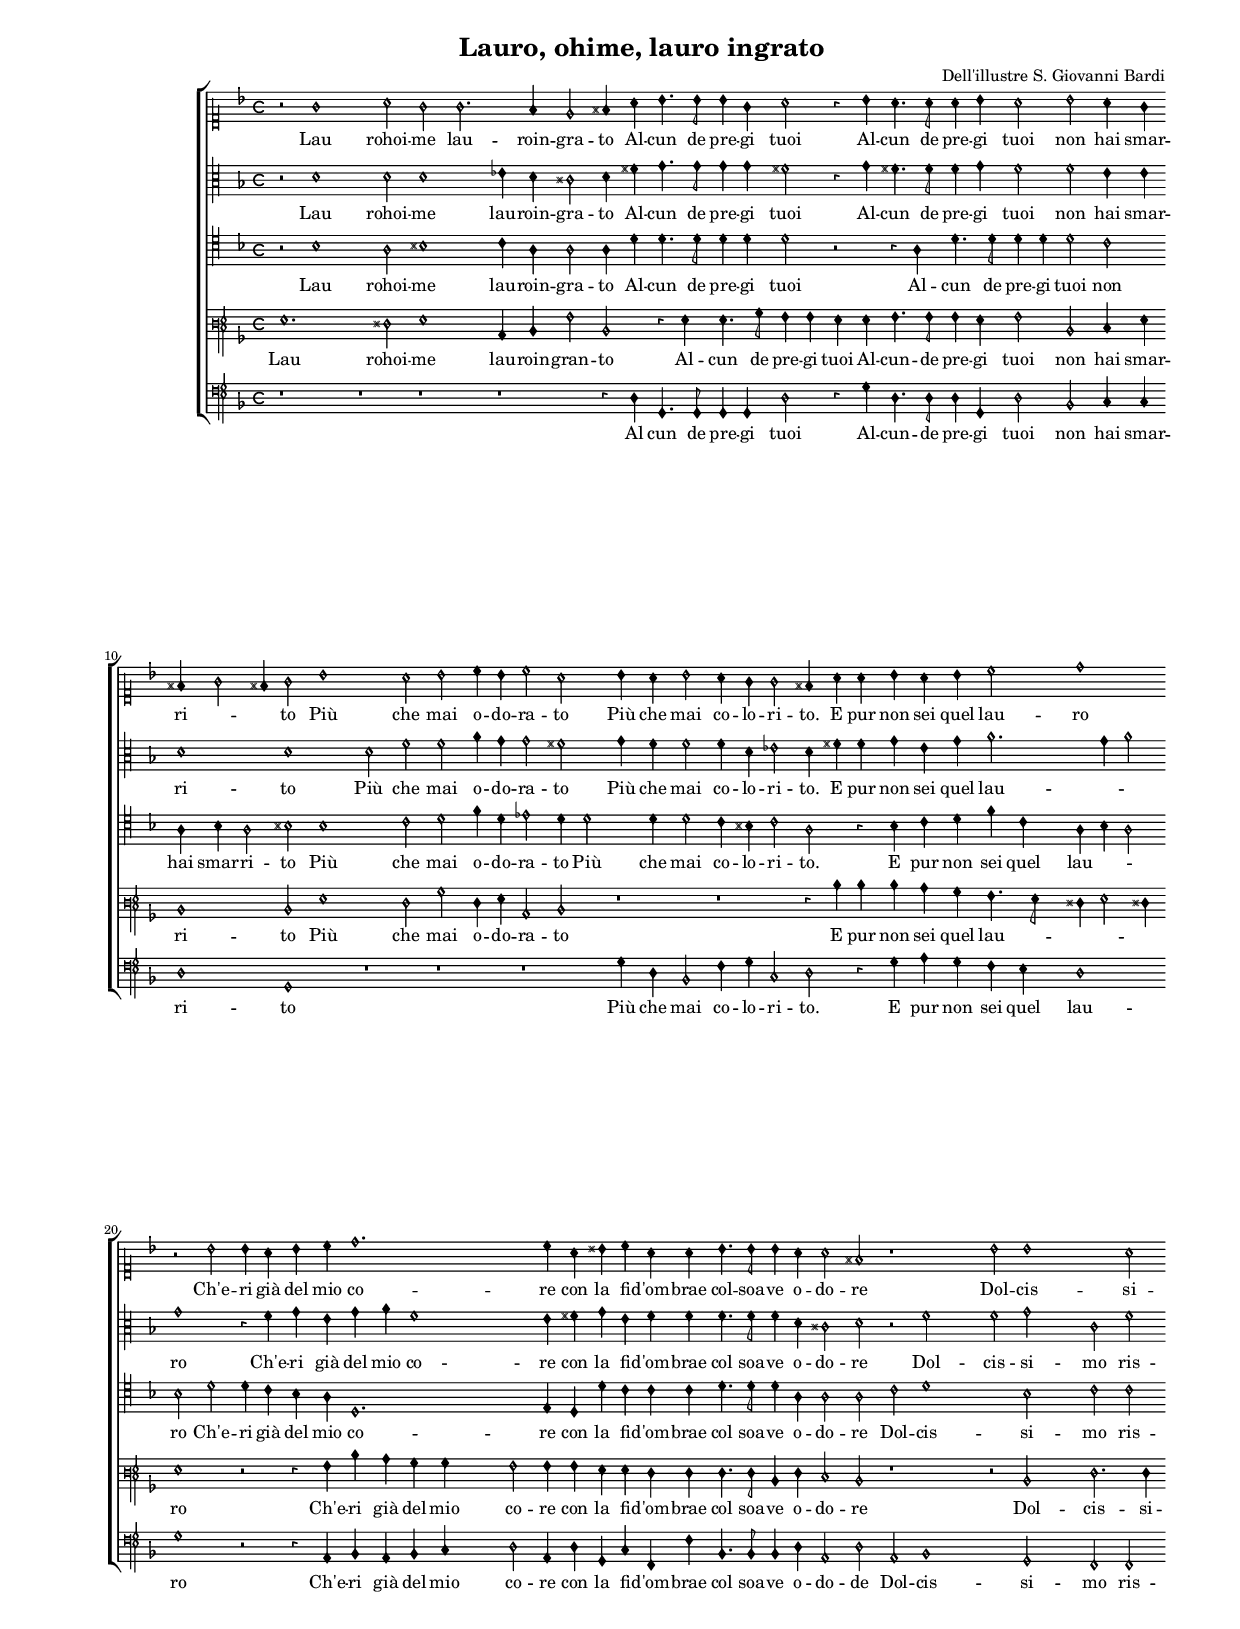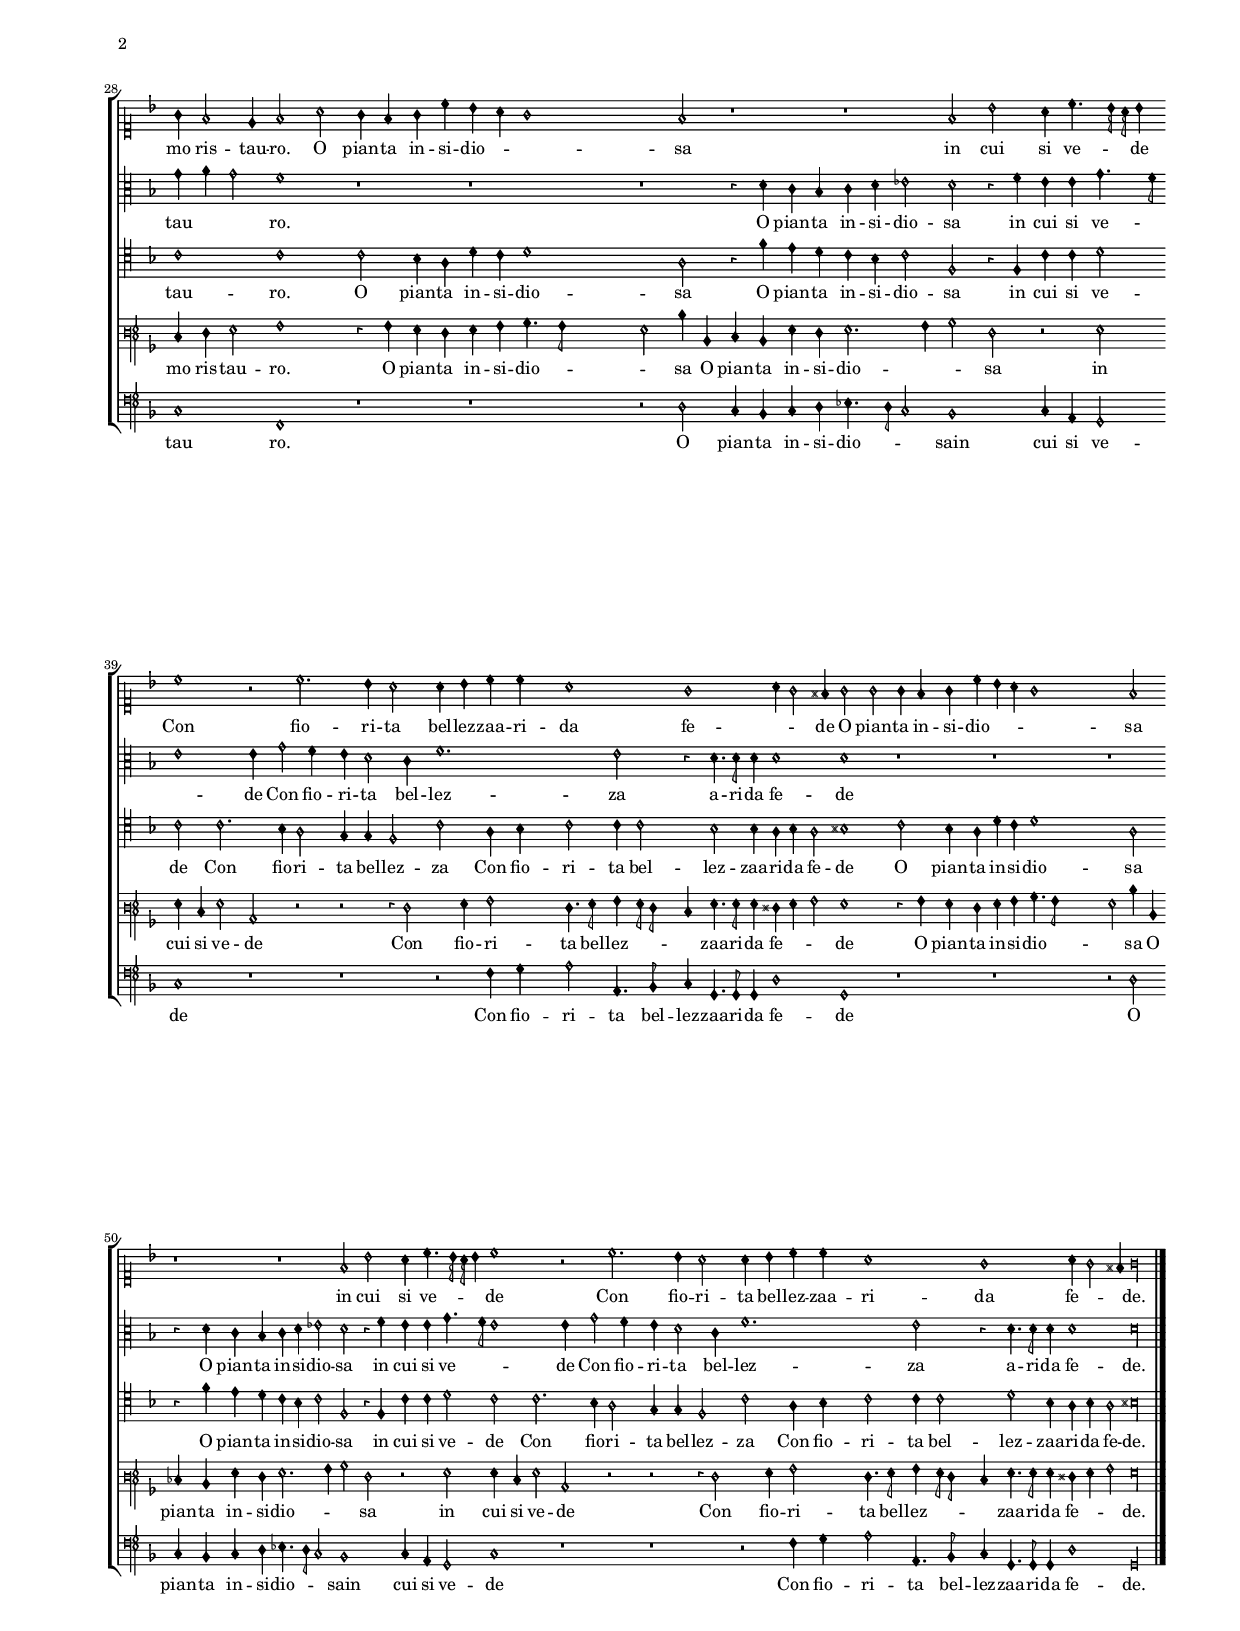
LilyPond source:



\version "2.12.0"







#(set-default-paper-size "a4")



\paper {
 top-system-spacing #'basic-distance = #10
  system-system-spacing #'basic-distance = #35
  last-bottom-spacing #'basic-distance = #10


  line-width    = 177.348\mm

  left-margin   = 19.9965\mm

  top-margin    = 12.656\mm

  bottom-margin = 12.656\mm

  %%indent = 0 \mm
 
  %%set to ##t if your score is less than one page:
 
  ragged-last-bottom = ##t 
  ragged-bottom = ##f
 
  %% system-separator-markup = \slashSeparator 
  
}




\header {

    title = "Lauro, ohime, lauro ingrato"

    composer = "Dell'illustre S. Giovanni Bardi"
    
}






AvoiceAA = \relative c'{

\set Score.defaultBarType = "empty"
\override Staff.TimeSignature #'style = #'neomensural
\override Staff.Accidental #'glyph-name-alist = #alteration-mensural-glyph-name-alist
\override Stem #'flag-style = #'mensural
\override Stem #'thickness = #1.0
   \override Voice.NoteHead #'style = #'petrucci
\override Voice.Rest #'style = #'neomensural
\override Score.SpacingSpanner #'spacing-increment = #1.0 % tight spacing     
%% esto se usa para omitir el corchete   override Score.SystemStartBracket #'transparent = ##t
       \clef "petrucci-c1"

    \key f \major 
    

    \time 4/4 
\autoBeamOff


\cadenzaOn
    r2 g'1    
\cadenzaOff
      | % 1
 
   s2 a      | % 2
 
\cadenzaOn
   g g2.  
  \cadenzaOff
     | % 3
 
   s4 f e2      | % 4
 
   fis4 a bes4. bes8      | % 5

    bes4 g a2          | % 6
 
\set Score.currentBarNumber = #7
   r4 bes a4. a8      | % 7
 
   a4 bes a2      | % 8

    bes a4 g      | % 9

    fis g2 fis!4      | % 10
 
\cadenzaOn
   g2  bes1  
    \cadenzaOff
    | % 11
 
   s2 a          | % 12
 
\set Score.currentBarNumber = #13
   bes c4 bes      | % 13
 
\cadenzaOn
   c2 a  s4 
      \cadenzaOff
     | % 14
 
   bes4 a bes2      | % 15
  
  a4 g g2      | % 16

    fis4 a a bes      | % 17
 
\cadenzaOn
   a bes c2 s4 
    \cadenzaOff
           | % 18
 
\set Score.currentBarNumber = #19
   d1      | % 19
 
   r2 bes      | % 20
 
   bes4 a bes c      | % 21
 
\cadenzaOn
   d1.    
  \cadenzaOff
      | % 22

    s2 c4 a      | % 23

    bis c a a          | % 24
 
\set Score.currentBarNumber = #25
   bes4. bes8 bes4 a      | % 25
 
   a2 fis      | % 26
 
\cadenzaOn
   r1 s2 
  \cadenzaOff
      | % 

\cadenzaOn
    bes2 bes1  
    \cadenzaOff
      | % 28

    s2 a      | % 29
 
   g4 f2 e4      | % 30
 
   f2 a          | % 31
 
\set Score.currentBarNumber = #32
   g4 f g c      | % 32

\cadenzaOn
    bes a g1  
     \cadenzaOff
     | % 33

    s2 f      | % 34
 
   r1  | % 

   r1 | % 36
    f2 bes          | % 37
 
\set Score.currentBarNumber = #38
   a4 c4. bes16 a bes4      | % 38
 
\cadenzaOn
   c1 s4 
      \cadenzaOff
       | % 39
  
\cadenzaOn
  r2 c2. 
        \cadenzaOff
     | % 40
 
\cadenzaOn
   s4 bes a2  s4 
    \cadenzaOff
       | % 41
 
\cadenzaOn
   a4 bes c c    s2 
  \cadenzaOff
      | % 42
 
\cadenzaOn
   a1  s4 
  \cadenzaOff
           | % 43

\set Score.currentBarNumber = #44
    g1      | % 44
 
   a4 g2 fis4      | % 45
 
   g2 g      | % 46
 
   g4 f g c      | % 47
 
\cadenzaOn
   bes a g1   
  \cadenzaOff
     | % 48
 
   s2 f          | % 49
  
\set Score.currentBarNumber = #50
  r1  | % 

  r1 | % 51
    f2 bes      | % 52
 
   a4 c4. bes16 a bes4      | % 53

\cadenzaOn
   c1   s4 
  \cadenzaOff
     | % 54
  
\cadenzaOn
  r2 c2.  
  \cadenzaOff
          | % 55
  
\set Score.currentBarNumber = #56
\cadenzaOn
  s4 bes a2  s4 
   \cadenzaOff
     | % 56
 
\cadenzaOn
   a4 bes c c   s2 
  \cadenzaOff
     | % 57
 
\cadenzaOn
   a1  s4  
 \cadenzaOff
      | % 58
 
   g1      | % 59
 
   a4 g2 fis4    | % 60
 
   g\longa \bar "|." 
\override Staff.BarLine #'transparent = ##f

}% end of last bar in partorvoice

 






AvoiceBA = \relative c{

    \override Staff.TimeSignature #'style = #'neomensural
\override Staff.Accidental #'glyph-name-alist = #alteration-mensural-glyph-name-alist
\override Stem #'flag-style = #'mensural
\override Stem #'thickness = #1.0
   \override Voice.NoteHead #'style = #'petrucci
\override Voice.Rest #'style = #'neomensural  
\override Score.SpacingSpanner #'spacing-increment = #1.0 % tight spacing     
  \clef "petrucci-c3"
    \key f \major 
    

    \time 4/4 

\autoBeamOff

\cadenzaOn
    r2 d'1  
\cadenzaOff
         | % 1
 
   s2 d      | % 2
 
 \cadenzaOn
  d1  s4 
  \cadenzaOff
       | % 3
 
   ees4 d cis2      | % 4
 
   d4 fis g4. g8      | % 5
  
  g4 g fis2      | % 6
  
  r4 g fis4. fis8      | % 7
 
    f4 g f2      | % 8
 
   f e4 e      | % 9
  
  d1      | % 10

 \cadenzaOn
   d    s2 
  \cadenzaOff
       | % 11
  
  d2 f      | % 12
 
   f a4 g      | % 13
 
\cadenzaOn
   g2 fis  s4 
    \cadenzaOff
      | % 14
 
   g4 fis fis2      | % 15
  
  f4 d ees2      | % 16
 
   d4 fis  fis g      | % 17
 
\cadenzaOn
   e g a2.  
      \cadenzaOff
       | % 18
 
   s4 g a2      | % 19
 
   g1      | % 20
 
   r4 f g e      | % 21
  
\cadenzaOn
  g a f1  
       \cadenzaOff
     | % 22
 
   s2 e4 fis      | % 23
 
   g e f f      | % 24
 
   f4. f8 f4 d      | % 25
  
  cis2 d      | % 26
 
\cadenzaOn
   r f  s2 
    \cadenzaOff
      | % 27
  
\cadenzaOn
  f g  s2 
   \cadenzaOff
     | % 28
  
  c, f      | % 29
 
   g4 a g2      | % 30
 
   f1      | % 31
  
  r1  | % 
  
\cadenzaOn
  r1 s2 
  \cadenzaOff
     | % 33 
  r1 | % 34
  r4 d c bes      | % 35
  
  c d ees2      | % 36
 
   d r4 f      | % 37
 
   e e g4. f8      | % 38
 
\cadenzaOn
   e1  s4 
    \cadenzaOff
     | % 39
 
\cadenzaOn
   e4 g2 f4   s4 
   \cadenzaOff
      | % 40
 
\cadenzaOn
   e d2 c4  s4 
   \cadenzaOff
      | % 41
 
\cadenzaOn
   f1.  
   \cadenzaOff
     | % 42

\cadenzaOn
    s2 e s4 
    \cadenzaOff
      | % 43
  
  r4 d4. d8 d4      | % 44

    d1      | % 45

    d      | % 46
  
  r1  | % 
 
\cadenzaOn
  r1 s2 
  \cadenzaOff
       | % 48 
  r1 | % 49
   r4 d c bes      | % 50
 
   c d ees2      | % 51

    d r4 f      | % 52
 
   e e g4. f8      | % 53
 
\cadenzaOn
   e1  s4 
    \cadenzaOff
     | % 54
  
\cadenzaOn
  e4 g2 f4  s4 
    \cadenzaOff
      | % 55

\cadenzaOn
    e d2 c4   s4 
  \cadenzaOff
      | % 56
 
\cadenzaOn
   f1. 
     \cadenzaOff
      | % 57
  
\cadenzaOn
  s2 e   s4 
   \cadenzaOff
      | % 58
 
   r4 d4. d8 d4      | % 59
 
   d1    | % 60
 
   d\longa  \bar "|." 
\override Staff.BarLine #'transparent = ##f
}% end of last bar in partorvoice

 






AvoiceCA = \relative c{

\override Staff.TimeSignature #'style = #'neomensural
\override Staff.Accidental #'glyph-name-alist = #alteration-mensural-glyph-name-alist
\override Stem #'flag-style = #'mensural
\override Stem #'thickness = #1.0
   \override Voice.NoteHead #'style = #'petrucci
\override Voice.Rest #'style = #'neomensural
\override Score.SpacingSpanner #'spacing-increment = #1.0 % tight spacing     
    \clef "petrucci-c4"
   
   \key f \major 
    

    \time 4/4 
 
\autoBeamOff

\cadenzaOn
   r2 bes'1  
\cadenzaOff
        | % 1
  
  s2 a      | % 2
 
\cadenzaOn
   bis1  s4 
  \cadenzaOff
       | % 3

    c4 a a2      | % 4
 
   a4 d d4. d8      | % 5
 
   d4 d d2      | % 6
 
   r r4 a      | % 7
  
  d4. d8 d4 d      | % 8
 
   d2 c      | % 9
 
   a4 bes a2      | % 10
 
\cadenzaOn
   bis  bis1  
   \cadenzaOff
       | % 11
  
  s2 c      | % 12
 
   d f4 d      | % 13
 
\cadenzaOn
   ees2 d4 d2  
   \cadenzaOff
       | % 14
  
  s4 d d2      | % 15
 
   c4 bis c2      | % 16
  
  a r4 bes      | % 17
 
\cadenzaOn
   c d f c s4 
     \cadenzaOff
      | % 18
 
   a bes a2      | % 19
 
   bes d      | % 20
 
   d4 c bes a      | % 21
 
\cadenzaOn
   d,1.  
   \cadenzaOff
      | % 22
  
  s2 e4 d      | % 23
 
   d' c c c      | % 24
  
  d4. d8 d4 a      | % 25
 
   a2 a      | % 26
 
\cadenzaOn
   c d1  
   \cadenzaOff
      | % 27
 
\cadenzaOn
   s2 bes  s2 
    \cadenzaOff
      | % 28
  
  c c      | % 29
 
   c1      | % 30
 
   c      | % 31
  
  c2 bes4 a      | % 32
 
\cadenzaOn
   d c d1  
   \cadenzaOff
     | % 33

    s2 a      | % 34
  
  r4 f' e d      | % 35
 
   c bes c2      | % 36
 
   f, r4 f      | % 37
 
   c' c d2      | % 38
  
\cadenzaOn
  c c2. 
     \cadenzaOff
      | % 39
  
\cadenzaOn
  s4 bes a2  s4 
     \cadenzaOff
      | % 40
 
\cadenzaOn
   g4 g f2  s4  
  \cadenzaOff
     | % 41
 
\cadenzaOn
   c'2 a4 bes   s2 
    \cadenzaOff
      | % 42
 
 \cadenzaOn
   c2 c4 c2  
   \cadenzaOff
      | % 43
 
   s4 bes2 bes4      | % 44
 
   a bes a2      | % 45
  
  bis1      | % 46
  
  c2 bes4 a      | % 47
 
\cadenzaOn
  d c d1   
   \cadenzaOff
      | % 48
  
  s2 a      | % 49
  
  r4 f' e d      | % 50
 
   c bes c2      | % 51
  
  f, r4 f      | % 52
 
   c' c d2      | % 53

\cadenzaOn
    c c2.  
    \cadenzaOff
      | % 54
  
\cadenzaOn
  s4 bes a2  s4 
    \cadenzaOff
      | % 55
 
\cadenzaOn
   g4 g f2  s4  
 \cadenzaOff
      | % 56
  
\cadenzaOn
  c'2 a4 bes  s2 
   \cadenzaOff
      | % 57
 
\cadenzaOn
   c2 c4 c2  
    \cadenzaOff
      | % 58
 
   s4 d2 bes4      | % 59
 
   a bes a2    | % 60

    bis\longa \bar "|." 
\override Staff.BarLine #'transparent = ##f
}% end of last bar in partorvoice

 






AvoiceDA = \relative c{

   \override Staff.TimeSignature #'style = #'neomensural
\override Staff.Accidental #'glyph-name-alist = #alteration-mensural-glyph-name-alist
\override Stem #'flag-style = #'mensural
\override Stem #'thickness = #1.0
   \override Voice.NoteHead #'style = #'petrucci
\override Voice.Rest #'style = #'neomensural
\override Score.SpacingSpanner #'spacing-increment = #1.0 % tight spacing     
    \clef "petrucci-f3"

    \key f \major 
    
    \time 4/4 
 
\autoBeamOff

\cadenzaOn
   g'1.  
\cadenzaOff
        | % 1
  
  s2 fis      | % 2
 
\cadenzaOn
   g1  s4 
  \cadenzaOff
      | % 3

    c,4 d a'2      | % 4
 
   d, r4 g      | % 5
  
  g4. bes8 a4 a      | % 6
  
  g g a4. a8      | % 7
 
   a4 g a2      | % 8
 
   d, e4 g      | % 9
  
  d1      | % 10
  
\cadenzaOn
  d2 g1  
  \cadenzaOff
       | % 11
  
  s2 f      | % 12
 
   bes f4 g      | % 13
 
\cadenzaOn
   c,2 d  s4 
   \cadenzaOff
      | % 14
  
  r1  | % 
 
  r1 | % 16
   r4 d' d d      | % 17
 
\cadenzaOn
   c bes a4. g8   s4 
  \cadenzaOff
      | % 18
 
   fis4 g2 fis!4      | % 19
  
  g1      | % 20
 
   r2 r4 a      | % 21
 
\cadenzaOn
   d c bes bes  s2 
    \cadenzaOff
     | % 22
 
   a2 a4 a      | % 23
 
   g g f f      | % 24
 
   f4. f8 d4 f      | % 25
  
  e2 d      | % 26
 
\cadenzaOn
   r1 s2 
 \cadenzaOff
    | % 
 
\cadenzaOn
   r2 d   s2 
  \cadenzaOff
     | % 28
 
   f2. f4      | % 29
  
  e f g2      | % 30

    a1      | % 31
  
  r4 a g f      | % 32
 
\cadenzaOn
   g a bes4. a8  s2 
   \cadenzaOff
      | % 33
 
   g2 d'4 d,      | % 34
 
   e d g f      | % 35
 
   g2. a4      | % 36

    bes2 f      | % 37
  
  r g      | % 38
  
\cadenzaOn
  g4 e g2  s4  
  \cadenzaOff
    | % 39
  
\cadenzaOn
  c,2 r   s4  
 \cadenzaOff
     | % 40
 
 \cadenzaOn
  r2 r4 f2  
   \cadenzaOff
      | % 41
 
\cadenzaOn
   s4 g a2  s2 
   \cadenzaOff
      | % 42
 
\cadenzaOn
   f4. g8 a4 g8 f  s4 
    \cadenzaOff
      | % 43
 
   e4 g4. g8 g4      | % 44
 
   fis g a2      | % 45
  
  g1      | % 46
 
   r4 a g f      | % 47
 
\cadenzaOn
   g a bes4. a8   s2 
   \cadenzaOff
      | % 48
 
   g2 d'4 d,      | % 49
  
  ees d g f      | % 50
 
   g2. a4      | % 51
 
   bes2 f      | % 52

   r g      | % 53
 
\cadenzaOn
   g4 e g2  s4  
 \cadenzaOff
      | % 54
 
\cadenzaOn
   c,2 r   s4  
 \cadenzaOff
     | % 55
 
\cadenzaOn
   r2 r4 f2 
   \cadenzaOff
       | % 56
 
\cadenzaOn
   s4 g a2  s2 
    \cadenzaOff
       | % 57
 
\cadenzaOn
   f4. g8 a4 g8 f    s4 
  \cadenzaOff
      | % 58
 
   e4 g4. g8 g4      | % 59
 
   fis g a2     | % 60
 
   g\longa  \bar "|." 
\override Staff.BarLine #'transparent = ##f
}% end of last bar in partorvoice

 






AvoiceEA = \relative c{

   \override Staff.TimeSignature #'style = #'neomensural
\override Staff.Accidental #'glyph-name-alist = #alteration-mensural-glyph-name-alist
\override Stem #'flag-style = #'mensural
\override Stem #'thickness = #1.0
   \override Voice.NoteHead #'style = #'petrucci
\override Voice.Rest #'style = #'neomensural
\override Score.SpacingSpanner #'spacing-increment = #1.0 % tight spacing 
      \clef "petrucci-f4"  
    \key f \major 
    

    \time 4/4 

\autoBeamOff

\cadenzaOn
    r1 s2 
\cadenzaOff
    | % 
 
    r1 | % 2 
\cadenzaOn
    r1 s4 
\cadenzaOff
    | % 3 
    r1 | % 4 
   r4 d g,4. g8      | % 5
  
  g4 g d'2      | % 6
  
  r4 g d4. d8      | % 7
  
  d4 g, d'2      | % 8

    bes c4 c      | % 9
 
   d1      | % 10
 
\cadenzaOn
   g,   s2 
  \cadenzaOff
     | % 11
 
   r1  | % 
 
   r1 | % 13 
\cadenzaOn
   r1 s4 
  \cadenzaOff
     | % 14
   g'4 d bes2      | % 15

    f'4 g c,2      | % 16
 
   d r4 g      | % 17
 
\cadenzaOn
   a g f e   s4 
   \cadenzaOff
      | % 18
 
   d1      | % 19
 
   g      | % 20
 
   r2 r4 a,      | % 21
 
\cadenzaOn
   bes a bes c s2 
     \cadenzaOff
      | % 22
 
   d2 a4 d      | % 23

    g, c f, f'      | % 24
 
   bes,4. bes8 bes4 d      | % 25
 
   a2 d      | % 26
 
\cadenzaOn
   a bes1  
    \cadenzaOff
      | % 27
  
\cadenzaOn
  s2 g   s2 
  \cadenzaOff
     | % 28
 
   f f      | % 29
  
  c'1      | % 30
  
  f,      | % 31
  
  r1  | % 

\cadenzaOn
  r1 s2 
 \cadenzaOff
      | % 33
    r2 d'      | % 34
  
  c4 bes c d      | % 35
 
   ees4. d8 c2      | % 36
 
   bes1      | % 37
 
   c4 a g2      | % 38

\cadenzaOn
    c1   s4 
  \cadenzaOff
       | % 39
 
\cadenzaOn
   r1 s4 
 \cadenzaOff
     | % 
 
\cadenzaOn
   r1 s4 
 \cadenzaOff
   | % 41
\cadenzaOn
   r2 f4 g    s2 
\cadenzaOff
     | % 42
 
\cadenzaOn
   a2 a,4. bes8 s4 
   \cadenzaOff
      | % 43
 
   c4 g4. g8 g4      | % 44
  
  d'1      | % 45

    g,      | % 46
 
   r1  | % 
 
\cadenzaOn
   r1 s2 
 \cadenzaOff
    | % 48
   r2 d'      | % 49
  
  c4 bes c d      | % 50
 
   ees4. d8 c2      | % 51

    bes1      | % 52
 
   c4 a g2      | % 53

\cadenzaOn
    c1 s4 
    \cadenzaOff
      | % 54
 
\cadenzaOn
   r1 s4 
  \cadenzaOff
     | % 
 
\cadenzaOn
   r1 s4 
  \cadenzaOff
    | % 56
\cadenzaOn
   r2 f4 g  s2 
    \cadenzaOff
     | % 57
 
\cadenzaOn
   a2 a,4. bes8  s4 
    \cadenzaOff
      | % 58

    c4 g4. g8 g4      | % 59
 
  d'1   | % 60
 
   g,\longa \bar "|." 
\override Staff.BarLine #'transparent = ##f
}% end of last bar in partorvoice



      ApartAverseA = \lyricmode { 

\set stanza =  \skip4 Lau  rohoi -- me lau -- roin
  -- gra -- to Al -- cun de pre -- gi tuoi Al -- cun de pre -- gi tuoi
  non hai smar -- ri -- \skip4 \skip4 to  Più    che mai o -- do --
  ra -- to  Più  che mai co -- lo -- ri -- to. E pur non sei quel lau
  -- ro  Ch'e  -- ri  già  del mio co -- re con la fi --  d'om  --
  brae col -- soa -- ve o -- do -- re Dol -- cis -- si -- mo ris --
  tau -- ro. O pian -- ta in -- si -- dio -- \skip4 \skip4 sa in cui si
  ve -- \skip4 \skip4 de  Con    fio -- ri -- ta bel -- lez -- zaa
  -- ri -- da fe -- \skip4 \skip4 de O pian -- ta in -- si -- dio --
  \skip4 \skip4 \skip4 sa in cui si ve -- \skip4 \skip4 \skip4 de  Con    fio --
  ri -- ta bel -- lez -- zaa -- ri -- da fe -- \skip4 \skip4  de. 
}

ApartBverseA = \lyricmode { 
\set stanza = \skip4  Lau  rohoi -- me lau -- roin
  -- gra -- to Al -- cun de pre -- gi tuoi Al -- cun de pre -- gi tuoi
  non hai smar -- ri -- to  Più  che mai o -- do -- ra -- to  Più  che
  mai co -- lo -- ri -- to. E pur non sei quel lau -- \skip4 \skip4 ro
   Ch'e  -- ri  già  del mio co -- re con la fi --  d'om  -- brae col
  soa -- ve o -- do -- re Dol -- cis -- si -- mo ris --  tau   
  \skip4 \skip4 ro. O pian -- ta in -- si -- dio -- sa in cui si ve --
  \skip4 \skip4 de Con fio -- ri -- ta bel -- lez -- za a -- ri -- da
  fe -- de O pian -- ta in -- si -- dio -- sa in cui si ve -- \skip4
  \skip4 de Con fio -- ri -- ta bel -- lez -- za a -- ri -- da fe --
   de. 
}


ApartCverseA = \lyricmode { 
\set stanza = \skip4 Lau  rohoi -- me lau --
  roin -- gra -- to Al -- cun de pre -- gi tuoi Al -- cun de pre -- gi
  tuoi non hai smar -- ri -- to  Più     che mai o -- do -- ra -- to
   Più    che mai co -- lo -- ri -- to. E pur non sei quel lau --
  \skip4 \skip4 ro  Ch'e  -- ri  già  del mio co -- re con la fi --
   d'om  -- brae col soa -- ve o -- do -- re Dol -- cis -- si -- mo
  ris -- tau -- ro. O pian -- ta in -- si -- dio -- sa O pian -- ta in
  -- si -- dio -- sa in cui si ve -- de  Con     fio -- ri -- ta bel
  -- lez -- za Con fio -- ri -- ta bel -- lez -- zaa -- ri -- da fe --
  de O pian -- ta in -- si -- dio -- sa O pian -- ta in -- si -- dio
  -- sa in cui si ve -- de  Con     fio -- ri -- ta bel -- lez -- za
  Con fio -- ri -- ta bel -- lez -- zaa -- ri -- da fe --  de. 
}


ApartDverseA = \lyricmode { 
\set stanza = \skip4 Lau  rohoi -- me lau --
  roin -- gran -- to Al -- cun de pre -- gi tuoi Al -- cun -- de pre
  -- gi tuoi non hai smar -- ri -- to  Più     che mai o -- do -- ra
  -- to E pur non sei quel lau -- \skip4 \skip4 \skip4 \skip4 ro
   Ch'e  -- ri  già  del mio co -- re con la fi --  d'om  -- brae col
  soa -- ve o -- do -- re Dol -- cis -- si -- mo ris -- tau -- ro. O
  pian -- ta in -- si -- dio -- \skip4 \skip4 sa O pian -- ta in -- si
  -- dio -- \skip4 \skip4 sa in cui si ve -- de  Con    fio -- ri --
  ta bel -- lez -- \skip4 \skip4 \skip4 zaa -- ri -- da fe -- \skip4 \skip4
  de O pian -- ta in -- si -- dio -- \skip4 \skip4 sa O pian -- ta in
  -- si -- dio -- \skip4 \skip4 sa in cui si ve -- de  Con    fio --
  ri -- ta bel -- lez -- \skip4 \skip4 \skip4 zaa -- ri -- da fe -- \skip4
  \skip4  de. 
}

ApartEverseA = \lyricmode { 
\set stanza = \skip4 Al cun de pre -- gi tuoi
  Al -- cun -- de pre -- gi tuoi non hai smar -- ri -- to  Più  che
  mai co -- lo -- ri -- to. E pur non sei quel lau -- ro  Ch'e  -- ri
   già  del mio co -- re con la fi --  d'om  -- brae col soa -- ve o
  -- do -- de Dol -- cis -- si -- mo ris -- tau ro. O pian -- ta in --
  si -- dio -- \skip4 \skip4 sain cui si ve -- de Con fio -- ri -- ta
  bel -- lez -- zaa -- ri -- da fe -- de O pian -- ta in -- si -- dio
  -- \skip4 \skip4 sain cui si ve -- de Con fio -- ri -- ta bel -- lez
  -- zaa -- ri -- da fe --  de. 
}




\score {
 
    << 

        \context StaffGroup = G<<
 
            \context Staff = ApartA <<
 
                \context Voice = AvoiceAA \AvoiceAA

            >>

              \context Lyrics = ApartAverseA\lyricsto AvoiceAA  \ApartAverseA

 
           \context Staff = ApartB <<
 
                \context Voice = AvoiceBA \AvoiceBA
 
           >>


			   \context Lyrics = ApartBverseA\lyricsto AvoiceBA  \ApartBverseA


            \context Staff = ApartC <<
 
                \context Voice = AvoiceCA \AvoiceCA

            >>


			     \context Lyrics = ApartCverseA\lyricsto AvoiceCA  \ApartCverseA
 

            \context Staff = ApartD <<
 
                \context Voice = AvoiceDA \AvoiceDA

            >>


		        \context Lyrics = ApartDverseA\lyricsto AvoiceDA  \ApartDverseA


            \context Staff = ApartE <<
 
                \context Voice = AvoiceEA \AvoiceEA
 
           >>


			    \context Lyrics = ApartEverseA\lyricsto AvoiceEA  \ApartEverseA


        >> %end of StaffGroupG



 

     \set Score.skipBars = ##t

      \set Score.markFormatter = #format-mark-box-letters %%boxed rehearsal-marks
 
      \override Score.TimeSignature #'style = #'() %%makes timesigs always numerical

      %% remove previous line to get cut-time/alla breve or common time
 
      \set Score.pedalSustainStyle = #'mixed 

       %% make spanners comprise the note it end on, so that there is no doubt that this note is included.

       \override Score.TrillSpanner #'(bound-details right padding) = #-2
 
     \override Score.TextSpanner #'(bound-details right padding) = #-1
 
     %% Lilypond's normal textspanners are too weak:  

      \override Score.TextSpanner #'dash-period = #1
 
     \override Score.TextSpanner #'dash-fraction = #0.5

     %% lilypond chordname font, like mscore jazzfont, is both far too big and extremely ugly (olagunde@start.no):

      \override Score.ChordName #'font-family = #'roman 

      \override Score.ChordName #'font-size =#0 

      %% In my experience the normal thing in printed scores is maj7 and not the triangle. (olagunde):
 
     \set Score.majorSevenSymbol = \markup {maj7}

  >>



  %% Boosey and Hawkes, and Peters, have barlines spanning all staff-groups in a score,

  %% Eulenburg and Philharmonia, like Lilypond, have no barlines between staffgroups.

  %% If you want the Eulenburg/Lilypond style, comment out the following line:


  \layout {\context {\Score \override BarLine #'transparent = ##t}}

}%% end of score-block



#(set-global-staff-size 14)
